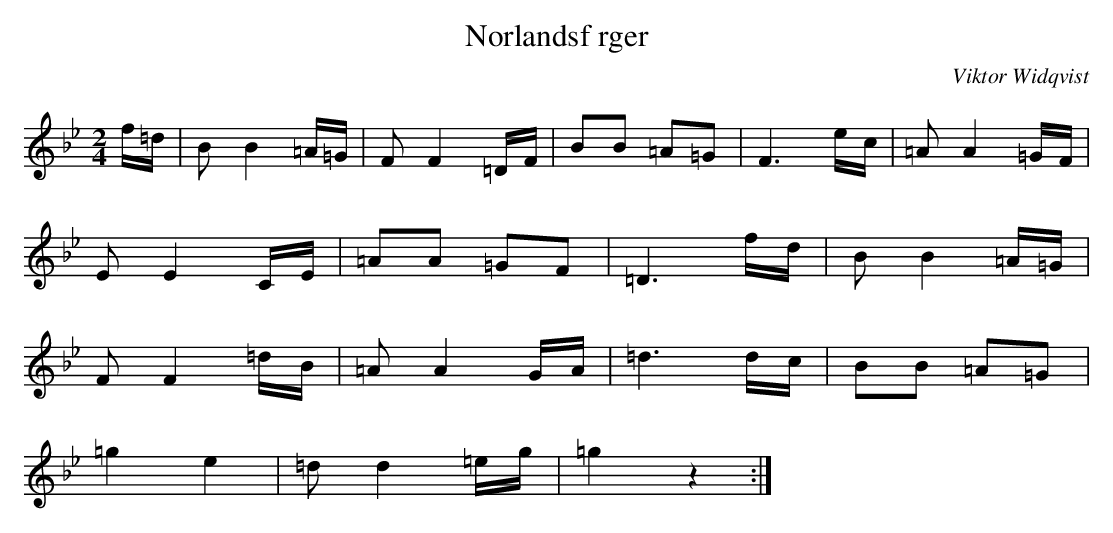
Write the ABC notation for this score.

X:1
T:Norlandsf rger
M:2/4
C:Viktor Widqvist
L:1/8
K:Bb
f/=d/ | BB2=A/=G/ | FF2=D/F/ | BB =A=G | F3e/c/ | =AA2=G/F/ |
EE2C/E/ | =AA =GF | =D3f/d/ | BB2=A/=G/ |
FF2=d/B/ | =AA2G/A/ | =d3d/c/ | BB =A=G |
=g2 e2 | =dd2=e/g/ | =g2z2 :|
